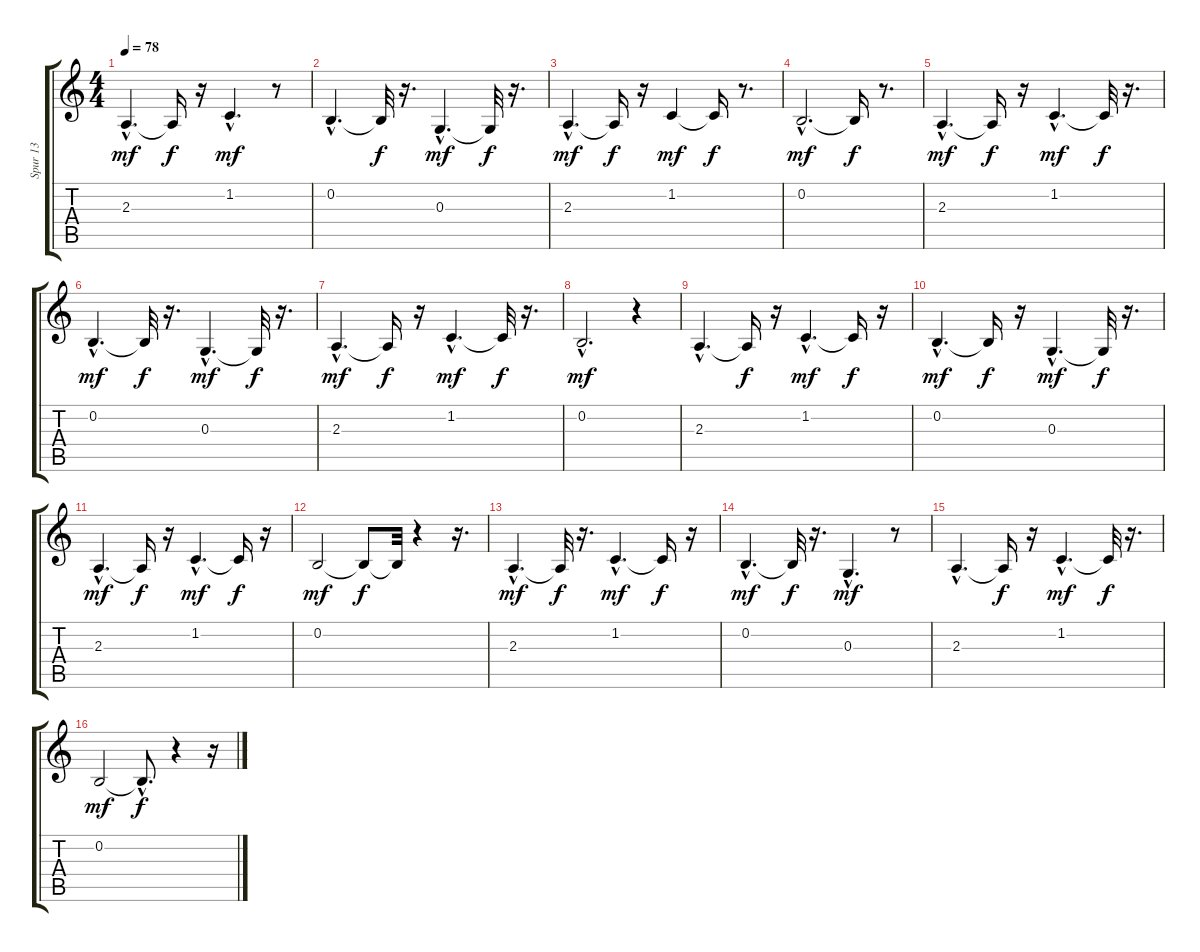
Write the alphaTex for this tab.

\track ("Spur 13" "Spur 13") {instrument marimba}
\staff {score tabs}
\tuning (E4 B3 G3 D3 A2 E2) {hide}
\ts (4 4)
\tempo 78
\clef g2
\ks c
2.3{hac}.4{d dy mf} 2.3{t}.16{dy f} r.16 1.2{hac}.4{d dy mf} r.8 |
0.2{hac}.4{d} 0.2{t}.32{dy f} r.16{d} 0.3{hac}.4{d dy mf} 0.3{t}.32{dy f} r.16{d} |
2.3{hac}.4{d dy mf} 2.3{t}.16{dy f} r.16 1.2.4{dy mf} 1.2{t}.16{dy f} r.8{d} |
0.2{hac}.2{d dy mf} 0.2{t}.16{dy f} r.8{d} |
2.3{hac}.4{d dy mf} 2.3{t}.16{dy f} r.16 1.2{hac}.4{d dy mf} 1.2{t}.32{dy f} r.16{d} |
0.2{hac}.4{d dy mf} 0.2{t}.32{dy f} r.16{d} 0.3{hac}.4{d dy mf} 0.3{t}.32{dy f} r.16{d} |
2.3{hac}.4{d dy mf} 2.3{t}.16{dy f} r.16 1.2{hac}.4{d dy mf} 1.2{t}.32{dy f} r.16{d} |
0.2{hac}.2{d dy mf} r.4 |
2.3{hac}.4{d} 2.3{t}.16{dy f} r.16 1.2{hac}.4{d dy mf} 1.2{t}.16{dy f} r.16 |
0.2{hac}.4{d dy mf} 0.2{t}.16{dy f} r.16 0.3{hac}.4{d dy mf} 0.3{t}.32{dy f} r.16{d} |
2.3{hac}.4{d dy mf} 2.3{t}.16{dy f} r.16 1.2{hac}.4{d dy mf} 1.2{t}.16{dy f} r.16 |
0.2.2{dy mf} 0.2{t}.8{dy f} 0.2{t}.32 r.4 r.16{d} |
2.3{hac}.4{d dy mf} 2.3{t}.32{dy f} r.16{d} 1.2{hac}.4{d dy mf} 1.2{t}.16{dy f} r.16 |
0.2{hac}.4{d dy mf} 0.2{t}.32{dy f} r.16{d} 0.3{hac}.4{d dy mf} r.8 |
2.3{hac}.4{d} 2.3{t}.16{dy f} r.16 1.2{hac}.4{d dy mf} 1.2{t}.32{dy f} r.16{d} |
0.2.2{dy mf} 0.2{hac t}.8{d dy f} r.4 r.16
